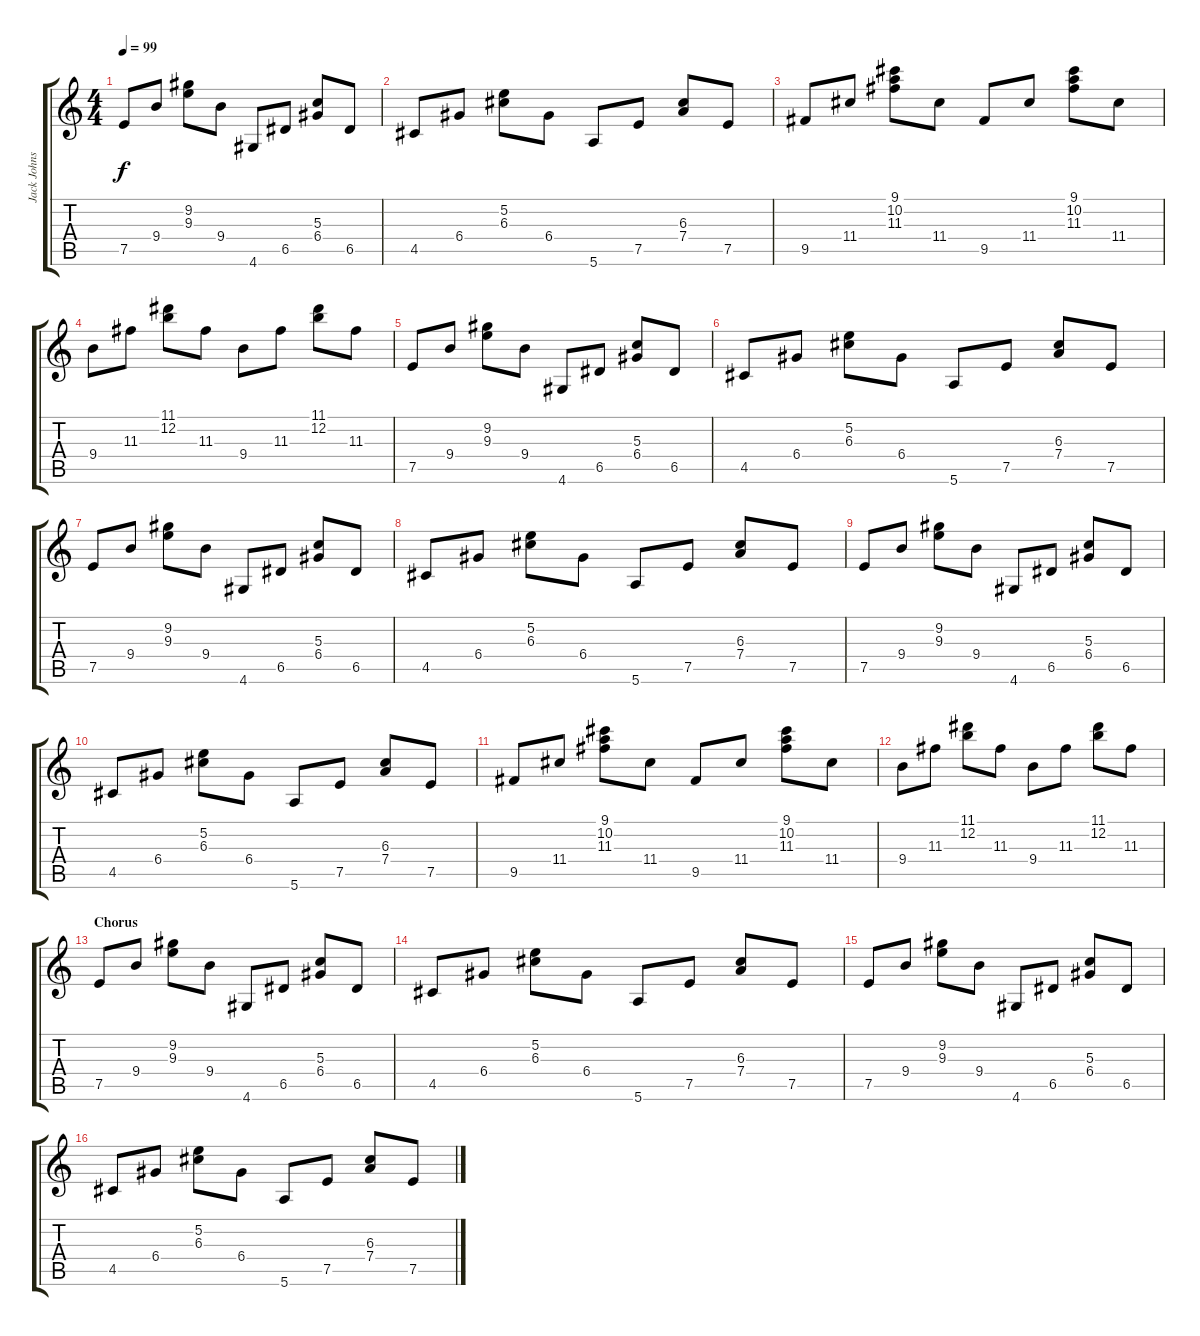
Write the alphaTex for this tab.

\track ("Jack Johnson" "Jack Johns") {instrument electricguitarclean}
\staff {score tabs}
\tuning (E4 B3 G3 D3 A2 E2) {hide}
\ts (4 4)
\tempo 99
\clef g2
\ks c
7.5.8{dy f} 9.4.8 (9.2 9.3).8 9.4.8 4.6.8 6.5.8 (5.3 6.4).8 6.5.8 |
4.5.8 6.4.8 (5.2 6.3).8 6.4.8 5.6.8 7.5.8 (6.3 7.4).8 7.5.8 |
9.5.8 11.4.8 (9.1 10.2 11.3).8 11.4.8 9.5.8 11.4.8 (9.1 10.2 11.3).8 11.4.8 |
9.4.8 11.3.8 (11.1 12.2).8 11.3.8 9.4.8 11.3.8 (11.1 12.2).8 11.3.8 |
7.5.8 9.4.8 (9.2 9.3).8 9.4.8 4.6.8 6.5.8 (5.3 6.4).8 6.5.8 |
4.5.8 6.4.8 (5.2 6.3).8 6.4.8 5.6.8 7.5.8 (6.3 7.4).8 7.5.8 |
7.5.8 9.4.8 (9.2 9.3).8 9.4.8 4.6.8 6.5.8 (5.3 6.4).8 6.5.8 |
4.5.8 6.4.8 (5.2 6.3).8 6.4.8 5.6.8 7.5.8 (6.3 7.4).8 7.5.8 |
7.5.8 9.4.8 (9.2 9.3).8 9.4.8 4.6.8 6.5.8 (5.3 6.4).8 6.5.8 |
4.5.8 6.4.8 (5.2 6.3).8 6.4.8 5.6.8 7.5.8 (6.3 7.4).8 7.5.8 |
9.5.8 11.4.8 (9.1 10.2 11.3).8 11.4.8 9.5.8 11.4.8 (9.1 10.2 11.3).8 11.4.8 |
9.4.8 11.3.8 (11.1 12.2).8 11.3.8 9.4.8 11.3.8 (11.1 12.2).8 11.3.8 |
\section ("" "Chorus")
7.5.8 9.4.8 (9.2 9.3).8 9.4.8 4.6.8 6.5.8 (5.3 6.4).8 6.5.8 |
4.5.8 6.4.8 (5.2 6.3).8 6.4.8 5.6.8 7.5.8 (6.3 7.4).8 7.5.8 |
7.5.8 9.4.8 (9.2 9.3).8 9.4.8 4.6.8 6.5.8 (5.3 6.4).8 6.5.8 |
4.5.8 6.4.8 (5.2 6.3).8 6.4.8 5.6.8 7.5.8 (6.3 7.4).8 7.5.8
